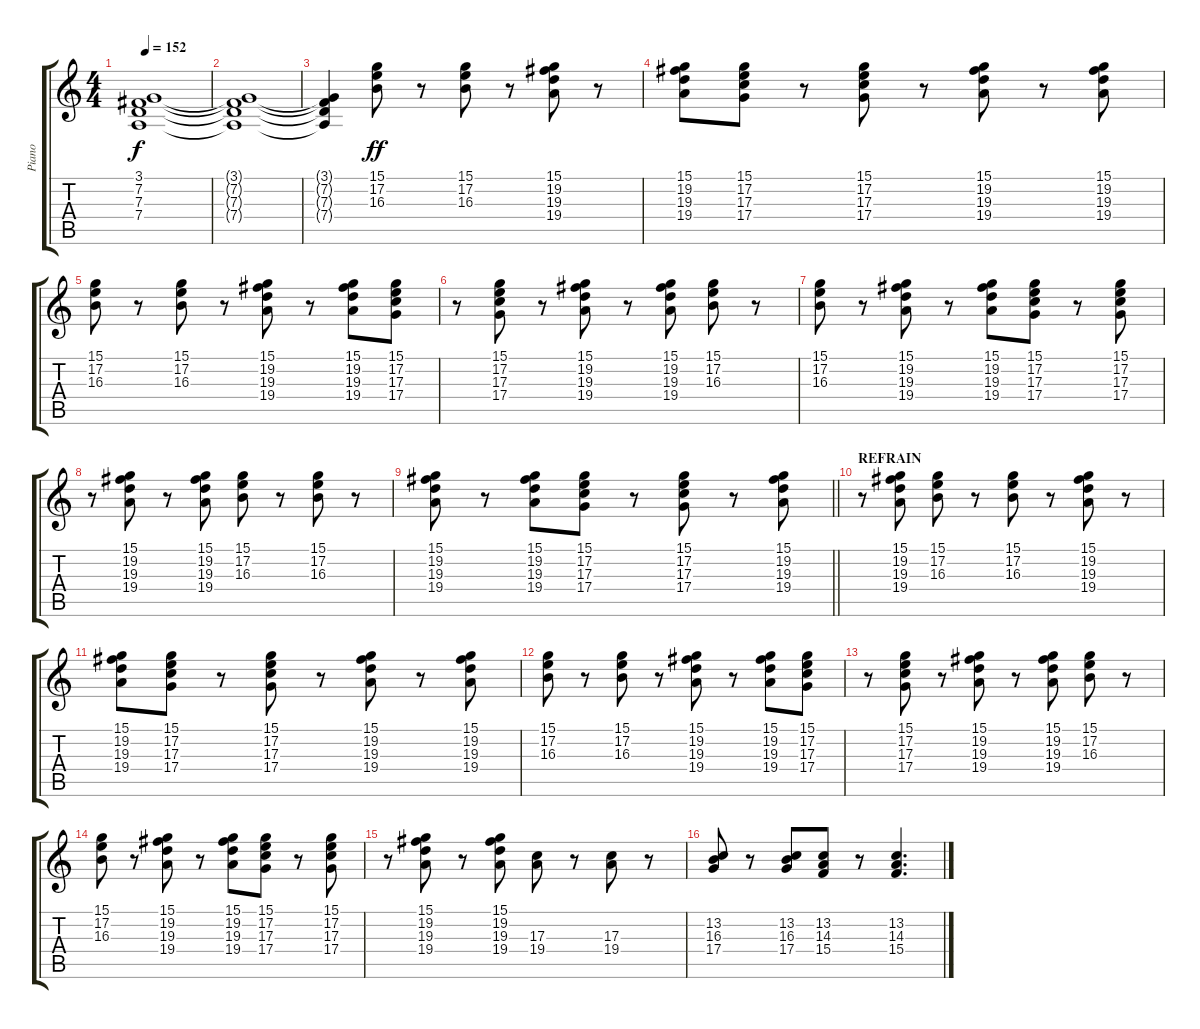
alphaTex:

\track ("Piano" "Piano") {instrument brightacousticpiano}
\staff {score tabs}
\tuning (E4 B3 G3 D3 A2 E2) {hide}
\ts (4 4)
\tempo 152
\clef g2
\ks c
(3.1{t} 7.2{t} 7.3{t} 7.4{t}).1{dy f} |
(3.1{t} 7.2{t} 7.3{t} 7.4{t}).1 |
(3.1{t} 7.2{t} 7.3{t} 7.4{t}).4 (15.1 17.2 16.3).8{dy ff} r.8 (15.1 17.2 16.3).8 r.8 (15.1 19.2 19.3 19.4).8 r.8 |
(15.1 19.2 19.3 19.4).8 (15.1 17.2 17.3 17.4).8 r.8 (15.1 17.2 17.3 17.4).8 r.8 (15.1 19.2 19.3 19.4).8 r.8 (15.1 19.2 19.3 19.4).8 |
(15.1 17.2 16.3).8 r.8 (15.1 17.2 16.3).8 r.8 (15.1 19.2 19.3 19.4).8 r.8 (15.1 19.2 19.3 19.4).8 (15.1 17.2 17.3 17.4).8 |
r.8 (15.1 17.2 17.3 17.4).8 r.8 (15.1 19.2 19.3 19.4).8 r.8 (15.1 19.2 19.3 19.4).8 (15.1 17.2 16.3).8 r.8 |
(15.1 17.2 16.3).8 r.8 (15.1 19.2 19.3 19.4).8 r.8 (15.1 19.2 19.3 19.4).8 (15.1 17.2 17.3 17.4).8 r.8 (15.1 17.2 17.3 17.4).8 |
r.8 (15.1 19.2 19.3 19.4).8 r.8 (15.1 19.2 19.3 19.4).8 (15.1 17.2 16.3).8 r.8 (15.1 17.2 16.3).8 r.8 |
\barLineRight lightlight
(15.1 19.2 19.3 19.4).8 r.8 (15.1 19.2 19.3 19.4).8 (15.1 17.2 17.3 17.4).8 r.8 (15.1 17.2 17.3 17.4).8 r.8 (15.1 19.2 19.3 19.4).8 |
\section ("" "REFRAIN")
r.8 (15.1 19.2 19.3 19.4).8 (15.1 17.2 16.3).8 r.8 (15.1 17.2 16.3).8 r.8 (15.1 19.2 19.3 19.4).8 r.8 |
(15.1 19.2 19.3 19.4).8 (15.1 17.2 17.3 17.4).8 r.8 (15.1 17.2 17.3 17.4).8 r.8 (15.1 19.2 19.3 19.4).8 r.8 (15.1 19.2 19.3 19.4).8 |
(15.1 17.2 16.3).8 r.8 (15.1 17.2 16.3).8 r.8 (15.1 19.2 19.3 19.4).8 r.8 (15.1 19.2 19.3 19.4).8 (15.1 17.2 17.3 17.4).8 |
r.8 (15.1 17.2 17.3 17.4).8 r.8 (15.1 19.2 19.3 19.4).8 r.8 (15.1 19.2 19.3 19.4).8 (15.1 17.2 16.3).8 r.8 |
(15.1 17.2 16.3).8 r.8 (15.1 19.2 19.3 19.4).8 r.8 (15.1 19.2 19.3 19.4).8 (15.1 17.2 17.3 17.4).8 r.8 (15.1 17.2 17.3 17.4).8 |
r.8 (15.1 19.2 19.3 19.4).8 r.8 (15.1 19.2 19.3 19.4).8 (17.3 19.4).8 r.8 (17.3 19.4).8 r.8 |
(13.2 16.3 17.4).8 r.8 (13.2 16.3 17.4).8 (13.2 14.3 15.4).8 r.8 (13.2 14.3 15.4).4{d}
